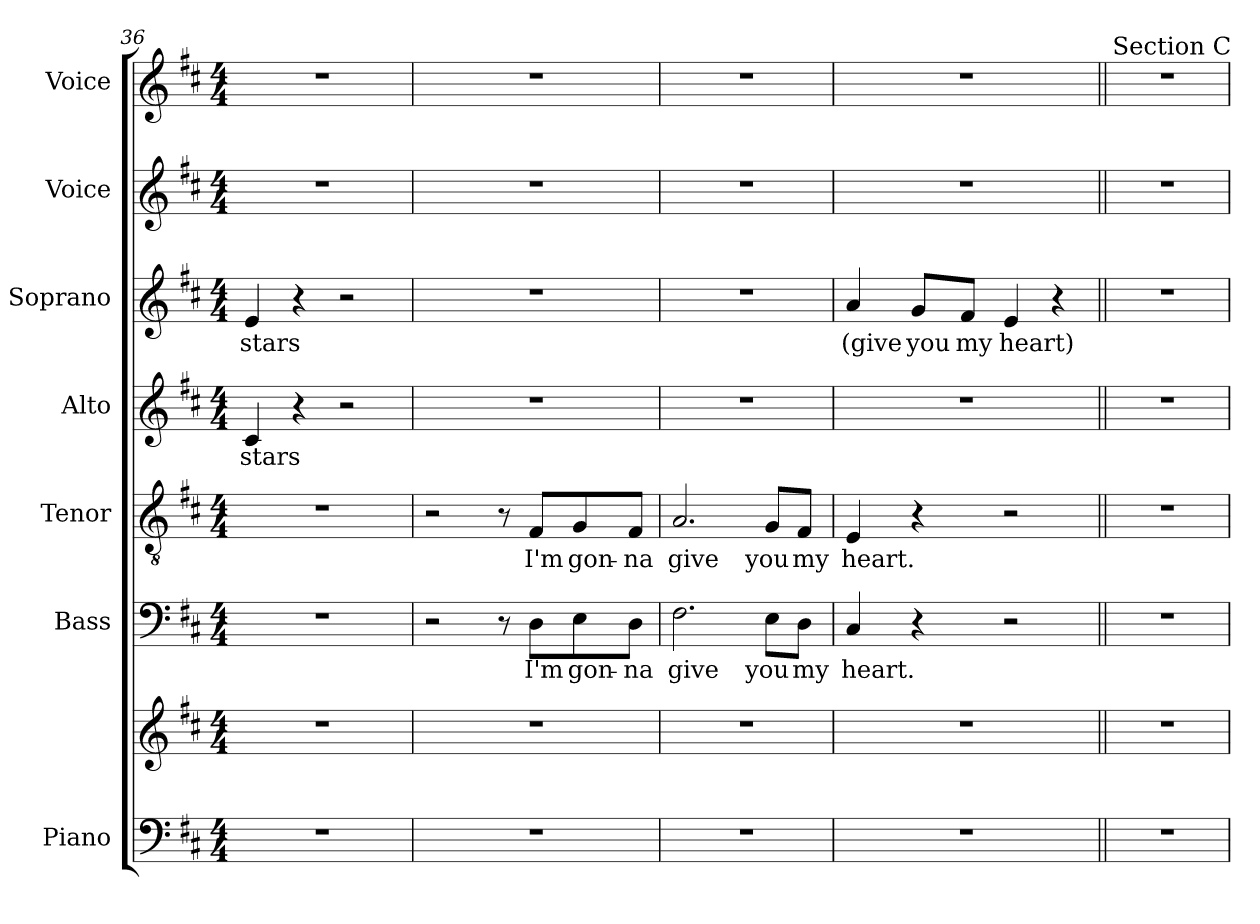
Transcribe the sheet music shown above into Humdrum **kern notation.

**kern	**kern	**kern	**text	**kern	**text	**kern	**text	**kern	**text	**kern	**kern
*part7	*part7	*part6	*part6	*part5	*part5	*part4	*part4	*part3	*part3	*part2	*part1
*staff8	*staff7	*staff6	*staff6	*staff5	*staff5	*staff4	*staff4	*staff3	*staff3	*staff2	*staff1
*I"Piano	*	*I"Bass	*	*I"Tenor	*	*I"Alto	*	*I"Soprano	*	*I"Voice	*I"Voice
*I'Pno.	*	*I'B.	*	*I'T.	*	*I'A.	*	*I'S.	*	*I'Vo.	*I'Vo.
*clefF4	*clefG2	*clefF4	*	*clefGv2	*	*clefG2	*	*clefG2	*	*clefG2	*clefG2
*k[f#c#]	*k[f#c#]	*k[f#c#]	*	*k[f#c#]	*	*k[f#c#]	*	*k[f#c#]	*	*k[f#c#]	*k[f#c#]
*M4/4	*M4/4	*M4/4	*	*M4/4	*	*M4/4	*	*M4/4	*	*M4/4	*M4/4
=36	=36	=36	=36	=36	=36	=36	=36	=36	=36	=36	=36
1r	1r	1r	.	1r	.	4c#/	stars	4e/	stars	1r	1r
.	.	.	.	.	.	4r	.	4r	.	.	.
.	.	.	.	.	.	2r	.	2r	.	.	.
=37	=37	=37	=37	=37	=37	=37	=37	=37	=37	=37	=37
1r	1r	2r	.	2r	.	1r	.	1r	.	1r	1r
.	.	8r	.	8r	.	.	.	.	.	.	.
.	.	8D\L	I'm	8F#/L	I'm	.	.	.	.	.	.
.	.	8E\	gon-	8G/	gon-	.	.	.	.	.	.
.	.	8D\J	-na	8F#/J	-na	.	.	.	.	.	.
=38	=38	=38	=38	=38	=38	=38	=38	=38	=38	=38	=38
1r	1r	2.F#\	give	2.A/	give	1r	.	1r	.	1r	1r
.	.	8E\L	you	8G/L	you	.	.	.	.	.	.
.	.	8D\J	my	8F#/J	my	.	.	.	.	.	.
!!LO:LB:g=z
=39	=39	=39	=39	=39	=39	=39	=39	=39	=39	=39	=39
1r	1r	4C#/	heart.	4E/	heart.	1r	.	4a/	(give	1r	1r
.	.	4r	.	4r	.	.	.	8g/L	you	.	.
.	.	.	.	.	.	.	.	8f#/J	my	.	.
.	.	2r	.	2r	.	.	.	4e/	heart)	.	.
.	.	.	.	.	.	.	.	4r	.	.	.
=40||	=40||	=40||	=40||	=40||	=40||	=40||	=40||	=40||	=40||	=40||	=40||
*	*	*	*	*	*	*	*	*	*	*	*MM130
!	!	!	!	!	!	!	!	!	!	!	!LO:TX:a:t=Section C
1r	1r	1r	.	1r	.	1r	.	1r	.	1r	1r
=	=	=	=	=	=	=	=	=	=	=	=
*-	*-	*-	*-	*-	*-	*-	*-	*-	*-	*-	*-
